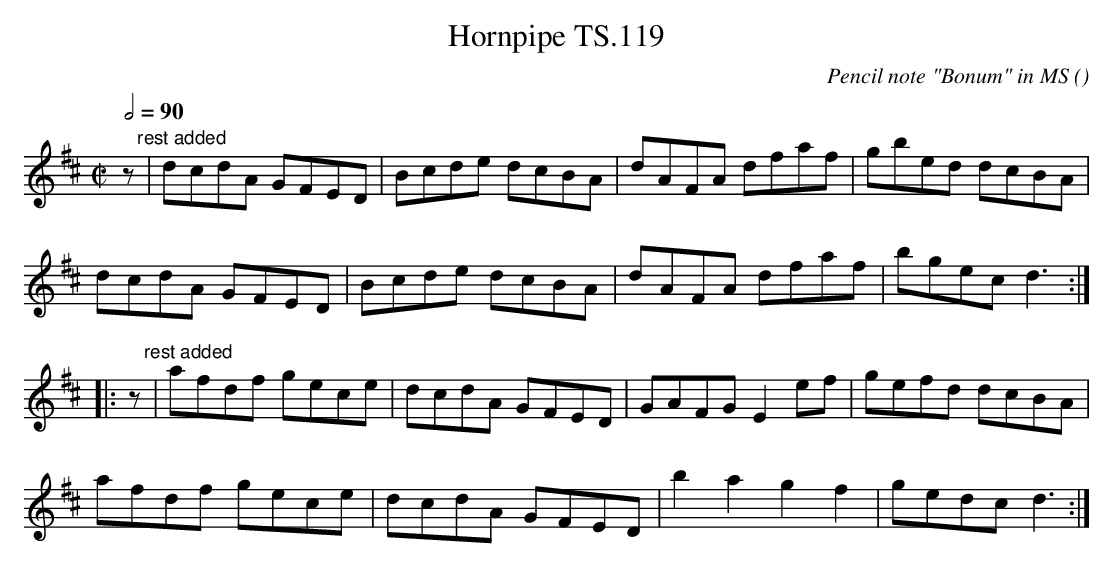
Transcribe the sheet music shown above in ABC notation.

X:1
T:Hornpipe TS.119
M:C|
L:1/8
Q:1/2=90
C:Pencil note "Bonum" in MS
O:
K:D
z"rest added"|dcdA GFED|Bcde dcBA|dAFA dfaf|gbed dcBA|
dcdA GFED|Bcde dcBA|dAFA dfaf|bgecd3:|
|:z"rest added"|afdf gece|dcdA GFED|GAFGE2ef|gefd dcBA|
afdf gece|dcdA GFED|b2a2g2f2|gedcd3:|]
